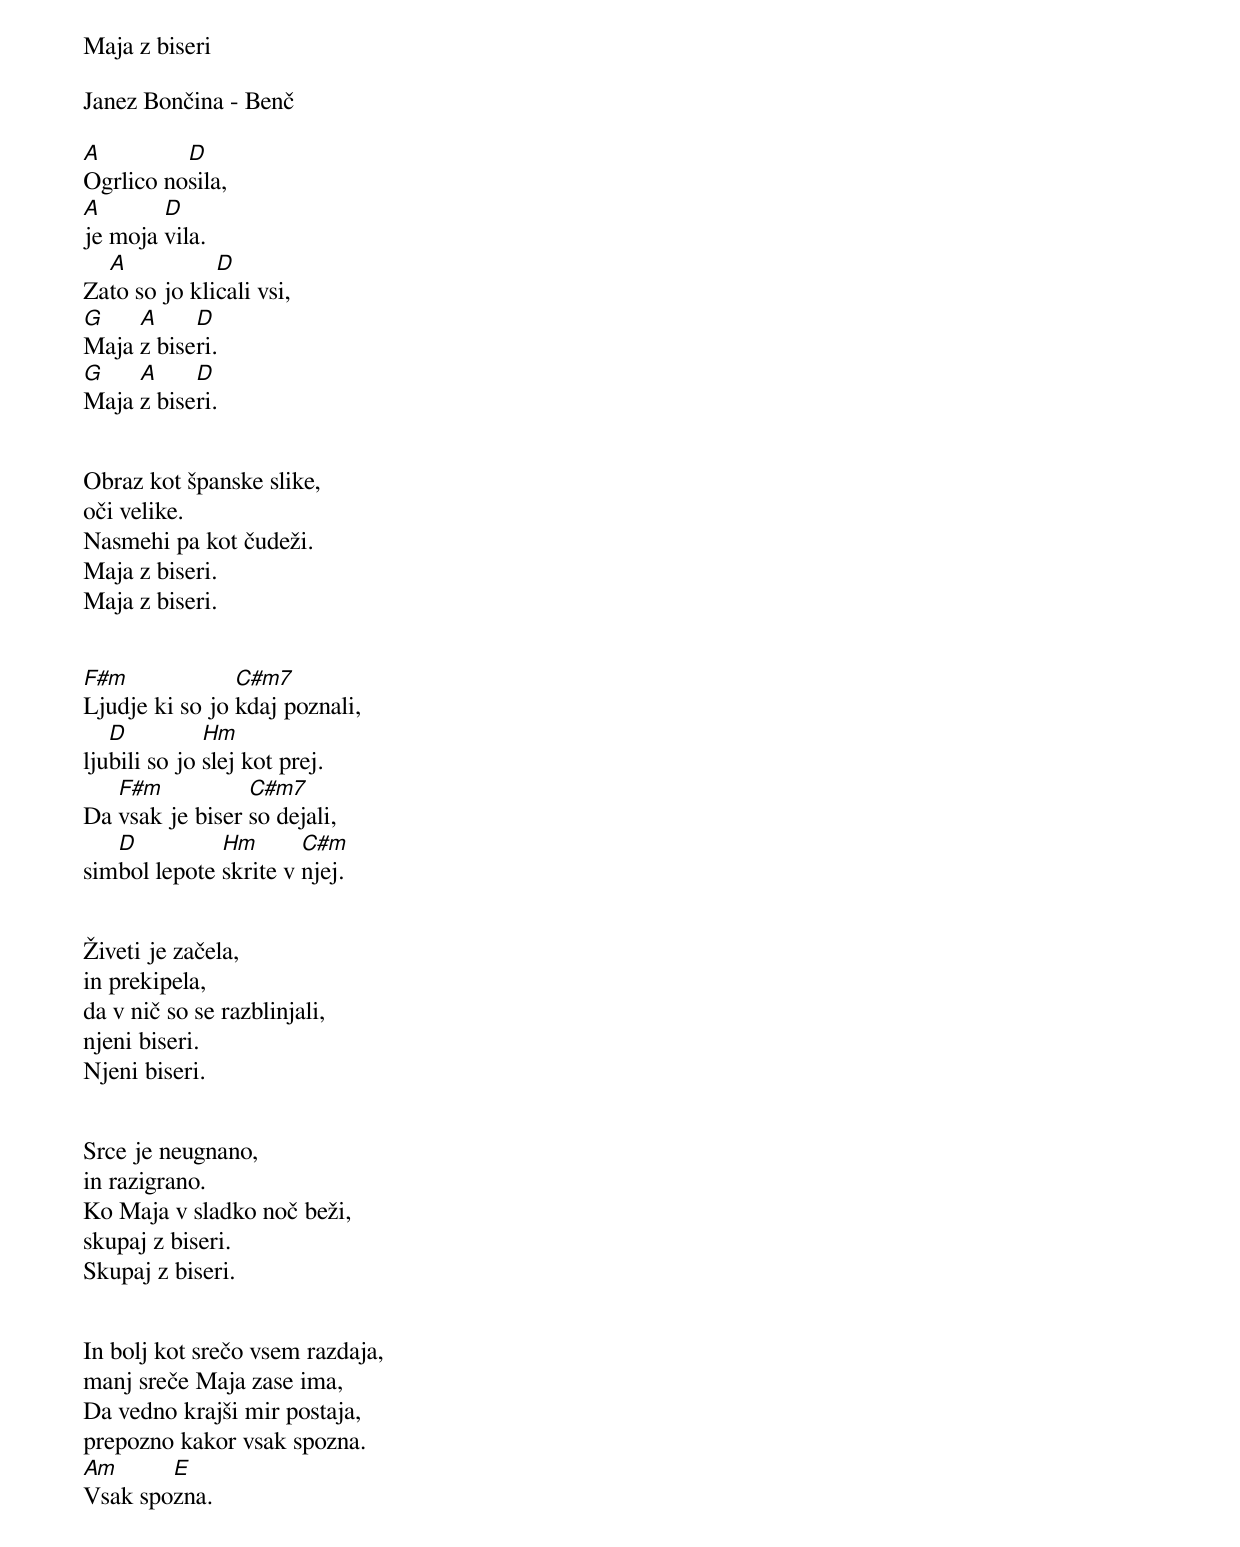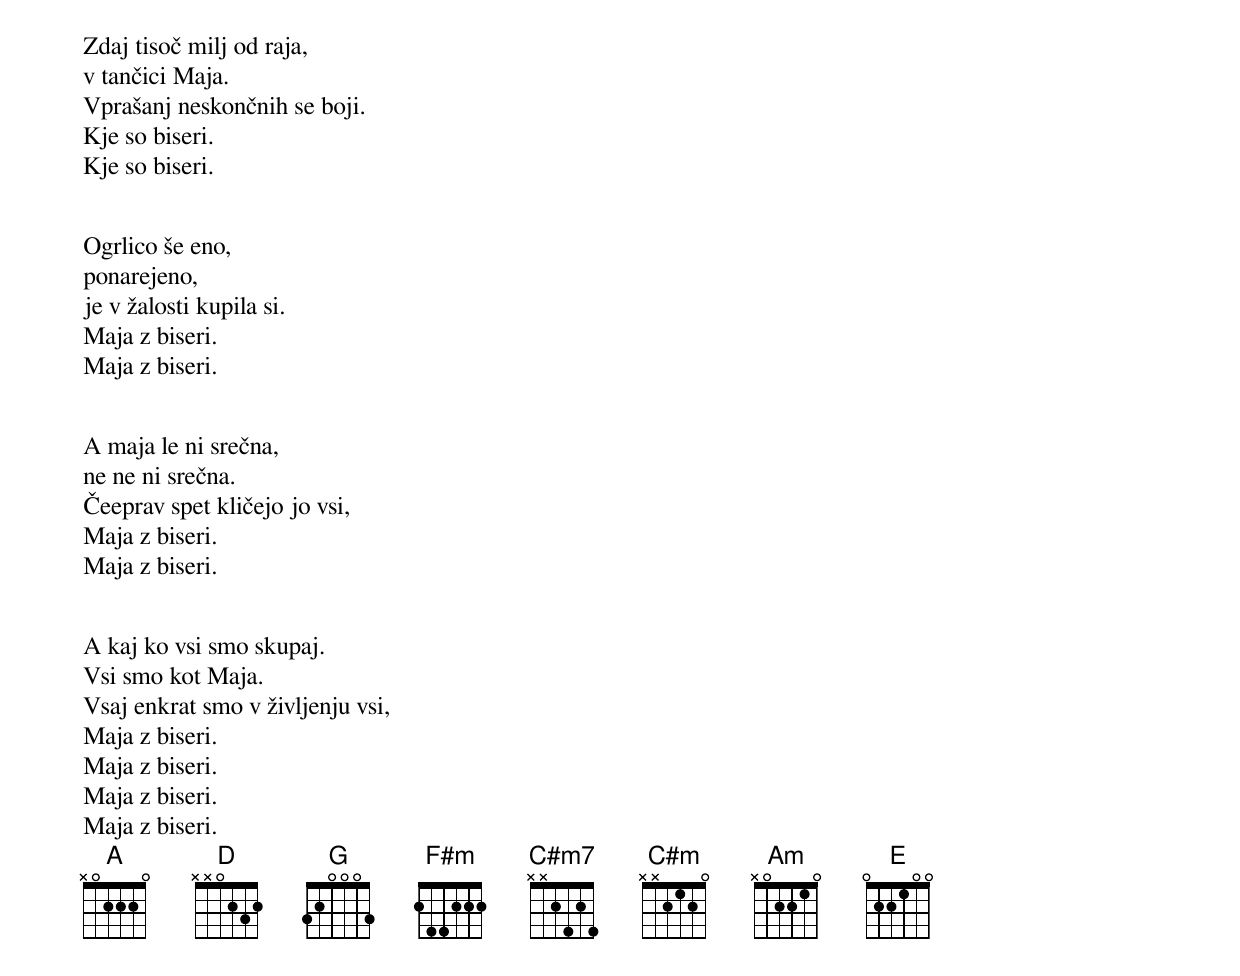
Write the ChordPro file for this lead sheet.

Maja z biseri

Janez Bončina - Benč

[A]Ogrlico no[D]sila,
[A]je moja [D]vila.
Za[A]to so jo kli[D]cali vsi,
[G]Maja [A]z bise[D]ri.
[G]Maja [A]z bise[D]ri.


Obraz kot španske slike,
oči velike.
Nasmehi pa kot čudeži.
Maja z biseri.
Maja z biseri.


[F#m]Ljudje ki so jo [C#m7]kdaj poznali,
lju[D]bili so jo [Hm]slej kot prej.
Da [F#m]vsak je biser [C#m7]so dejali,
sim[D]bol lepote [Hm]skrite v [C#m]njej.


Živeti je začela,
in prekipela,
da v nič so se razblinjali,
njeni biseri.
Njeni biseri.


Srce je neugnano,
in razigrano.
Ko Maja v sladko noč beži,
skupaj z biseri.
Skupaj z biseri.


In bolj kot srečo vsem razdaja,
manj sreče Maja zase ima,
Da vedno krajši mir postaja,
prepozno kakor vsak spozna.
[Am]Vsak spo[E]zna.


Zdaj tisoč milj od raja,
v tančici Maja.
Vprašanj neskončnih se boji.
Kje so biseri.
Kje so biseri.


Ogrlico še eno,
ponarejeno,
je v žalosti kupila si.
Maja z biseri.
Maja z biseri.


A maja le ni srečna,
ne ne ni srečna.
Čeeprav spet kličejo jo vsi,
Maja z biseri.
Maja z biseri.


A kaj ko vsi smo skupaj.
Vsi smo kot Maja.
Vsaj enkrat smo v življenju vsi,
Maja z biseri.
Maja z biseri.
Maja z biseri.
Maja z biseri.
